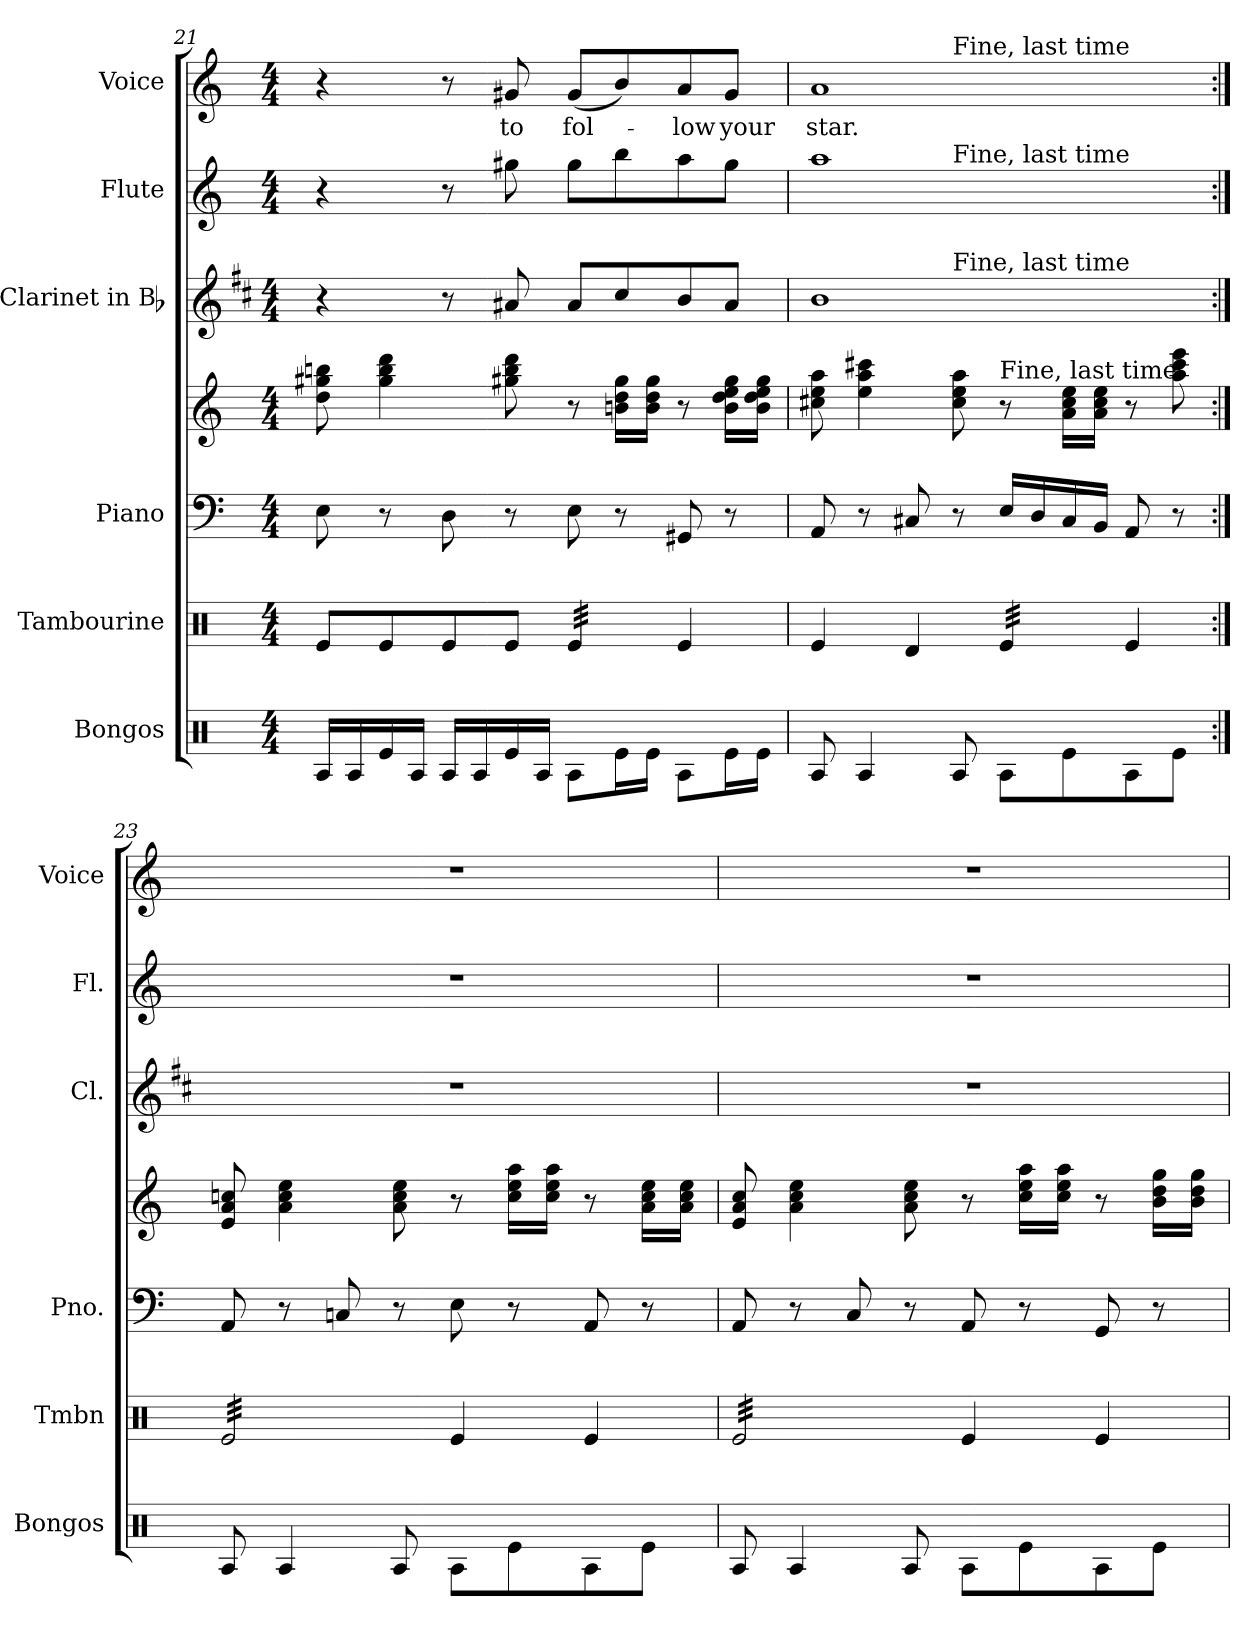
**kern	**kern	**kern	**kern	**kern	**kern	**kern	**text
*part6	*part5	*part4	*part4	*part3	*part2	*part1	*part1
*staff7	*staff6	*staff5	*staff4	*staff3	*staff2	*staff1	*staff1
*I"Bongos	*I"Tambourine	*I"Piano	*	*I"Clarinet in Bb	*I"Flute	*I"Voice	*
*I'Bongos	*I'Tmbn	*I'Pno.	*	*I'Cl.	*I'Fl.	*I'Voice	*
*clefX	*clefX	*clefF4	*clefG2	*clefG2	*clefG2	*clefG2	*
*	*	*	*	*ITrd1c2	*	*	*
*k[]	*k[]	*k[]	*k[]	*k[]	*k[]	*k[]	*
*C:	*C:	*C:	*C:	*C:	*C:	*C:	*
*M4/4	*M4/4	*M4/4	*M4/4	*M4/4	*M4/4	*M4/4	*
=21	=21	=21	=21	=21	=21	=21	=21
16RAi/LL	8Rei/L	8Ei\	8ddi\ 8gg#Xi 8bbni	4r	4r	4r	.
16RAi/	.	.	.	.	.	.	.
16Rei/	8Rei/	8r	4gg#i\ 4bbi 4dddi	.	.	.	.
16RAi/JJ	.	.	.	.	.	.	.
16RAi/LL	8Rei/	8Di\	.	8r	8r	8r	.
16RAi/	.	.	.	.	.	.	.
!	!	!	!	!	!	!	!LO:LY:b:color=#000000
16Rei/	8Rei/J	8r	8gg#Xi\ 8bbi 8dddi	8g#Xi/	8gg#Xi\	8g#Xi/	to
16RAi/JJ	.	.	.	.	.	.	.
!	!	!	!	!	!	!	!LO:LY:b:color=#000000
*	*tremolo	*	*	*	*	*	*
8RAi\L	32Rei/LLL	8Ei\	8r	8g#i/L	8gg#i\L	(8g#i/L	fol-
.	32Rei/	.	.	.	.	.	.
.	32Rei/	.	.	.	.	.	.
.	32Rei/	.	.	.	.	.	.
16Rei\L	32Rei/	8r	16bni\ 16ddi 16gg#iLL	8bi/	8bbi\	8bi/)	.
.	32Rei/	.	.	.	.	.	.
16Rei\JJ	32Rei/	.	16bi\ 16ddi 16gg#iJJ	.	.	.	.
.	32Rei/JJJ	.	.	.	.	.	.
*	*Xtremolo	*	*	*	*	*	*
!	!	!	!	!	!	!	!LO:LY:b:color=#000000
8RAi\L	4Rei/	8GG#Xi/	8r	8ai/	8aai\	8ai/	-low
!	!	!	!	!	!	!	!LO:LY:b:color=#000000
16Rei\L	.	8r	16bi\ 16ddi 16eei 16gg#iLL	8g#i/J	8gg#i\J	8g#i/J	your
16Rei\JJ	.	.	16bi\ 16ddi 16eei 16gg#iJJ	.	.	.	.
=22	=22	=22	=22	=22	=22	=22	=22
!	!	!	!	!	!	!	!LO:LY:b:color=#000000
*	*	*	*	*^	*^	*^	*
8RAi/	4Rei/	8AAi/	8cc#Xi\ 8eei 8aai	1ai	4.ryy	1aai	4.ryy	1ai	4.ryy	star.
4RAi/	.	8r	4eei\ 4aai 4ccc#Xi	.	.	.	.	.	.	.
.	4Rdi/	8C#Xi/	.	.	.	.	.	.	.	.
!	!	!	!	!	!	!	!	!	!LO:TX:a:t=Fine, last time	!
!	!	!	!	!	!	!	!LO:TX:a:t=Fine, last time	!	!	!
!	!	!	!	!	!LO:TX:a:t=Fine, last time	!	!	!	!	!
8RAi/	.	8r	8cc#i\ 8eei 8aai	.	2ryy	.	2ryy	.	2ryy	.
!	!	!	!LO:TX:a:t=Fine, last time	!	!	!	!	!	!	!
!	!LO:TX:a:t=Fine, last time	!	!	!	!	!	!	!	!	!
*	*tremolo	*	*	*	*	*	*	*	*	*
8RAi\L	32Rei/LLL	16Ei/LL	8r	.	.	.	.	.	.	.
.	32Rei/	.	.	.	.	.	.	.	.	.
.	32Rei/	16Di/	.	.	.	.	.	.	.	.
.	32Rei/	.	.	.	.	.	.	.	.	.
8Rei\	32Rei/	16C#i/	16ai\ 16cc#i 16eeiLL	.	.	.	.	.	.	.
.	32Rei/	.	.	.	.	.	.	.	.	.
.	32Rei/	16BBi/JJ	16ai\ 16cc#i 16eeiJJ	.	.	.	.	.	.	.
.	32Rei/JJJ	.	.	.	.	.	.	.	.	.
*	*Xtremolo	*	*	*	*	*	*	*	*	*
8RAi\	4Rei/	8AAi/	8r	.	.	.	.	.	.	.
8Rei\J	.	8r	8aai\ 8ccc#i 8eeei	.	8ryy	.	8ryy	.	8ryy	.
=23:|!	=23:|!	=23:|!	=23:|!	=23:|!	=23:|!	=23:|!	=23:|!	=23:|!	=23:|!	=23:|!
!	!	!	!	!	!	!	!	!LO:TX:a:t=Dance Sequence	!	!
*	*	*	*	*v	*v	*	*	*v	*v	*
*	*	*	*	*	*v	*v	*	*
*	*tremolo	*	*	*	*	*	*
8RAi/	32Rei/LLL	8AAi/	8ei/ 8ai 8ccni	1r	1r	1r	.
.	32Rei/	.	.	.	.	.	.
.	32Rei/	.	.	.	.	.	.
.	32Rei/	.	.	.	.	.	.
4RAi/	32Rei/	8r	4ai\ 4cci 4eei	.	.	.	.
.	32Rei/	.	.	.	.	.	.
.	32Rei/	.	.	.	.	.	.
.	32Rei/	.	.	.	.	.	.
.	32Rei/	8Cni/	.	.	.	.	.
.	32Rei/	.	.	.	.	.	.
.	32Rei/	.	.	.	.	.	.
.	32Rei/	.	.	.	.	.	.
8RAi/	32Rei/	8r	8ai\ 8cci 8eei	.	.	.	.
.	32Rei/	.	.	.	.	.	.
.	32Rei/	.	.	.	.	.	.
.	32Rei/JJJ	.	.	.	.	.	.
*	*Xtremolo	*	*	*	*	*	*
8RAi\L	4Rei/	8Ei\	8r	.	.	.	.
8Rei\	.	8r	16cci\ 16eei 16aaiLL	.	.	.	.
.	.	.	16cci\ 16eei 16aaiJJ	.	.	.	.
8RAi\	4Rei/	8AAi/	8r	.	.	.	.
8Rei\J	.	8r	16ai\ 16cci 16eeiLL	.	.	.	.
.	.	.	16ai\ 16cci 16eeiJJ	.	.	.	.
!!LO:PB:g=z
=24	=24	=24	=24	=24	=24	=24	=24
*	*tremolo	*	*	*	*	*	*
8RAi/	32Rei/LLL	8AAi/	8ei/ 8ai 8cci	1r	1r	1r	.
.	32Rei/	.	.	.	.	.	.
.	32Rei/	.	.	.	.	.	.
.	32Rei/	.	.	.	.	.	.
4RAi/	32Rei/	8r	4ai\ 4cci 4eei	.	.	.	.
.	32Rei/	.	.	.	.	.	.
.	32Rei/	.	.	.	.	.	.
.	32Rei/	.	.	.	.	.	.
.	32Rei/	8Ci/	.	.	.	.	.
.	32Rei/	.	.	.	.	.	.
.	32Rei/	.	.	.	.	.	.
.	32Rei/	.	.	.	.	.	.
8RAi/	32Rei/	8r	8ai\ 8cci 8eei	.	.	.	.
.	32Rei/	.	.	.	.	.	.
.	32Rei/	.	.	.	.	.	.
.	32Rei/JJJ	.	.	.	.	.	.
*	*Xtremolo	*	*	*	*	*	*
8RAi\L	4Rei/	8AAi/	8r	.	.	.	.
8Rei\	.	8r	16cci\ 16eei 16aaiLL	.	.	.	.
.	.	.	16cci\ 16eei 16aaiJJ	.	.	.	.
8RAi\	4Rei/	8GGi/	8r	.	.	.	.
8Rei\J	.	8r	16bi\ 16ddi 16ggiLL	.	.	.	.
.	.	.	16bi\ 16ddi 16ggiJJ	.	.	.	.
=	=	=	=	=	=	=	=
*-	*-	*-	*-	*-	*-	*-	*-
